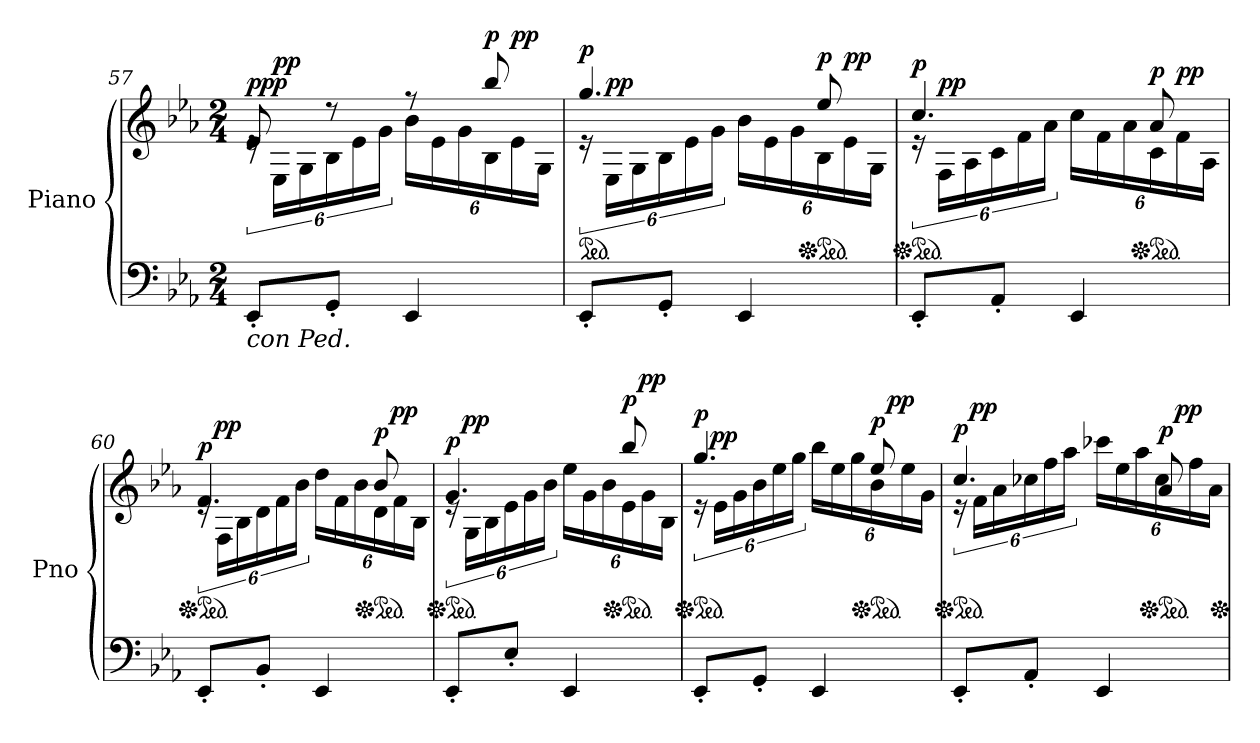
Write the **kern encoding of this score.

**kern	**kern	**dynam
*part1	*part1	*part1
*staff2	*staff1	*staff1/2
*I"Piano	*	*
*I'Pno	*	*
*clefF4	*clefG2	*
*k[b-e-a-]	*k[b-e-a-]	*
*M2/4	*M2/4	*
=57	=57	=57
*	*^	*
!LO:TX:b:i:t=con Ped.	!	!	!
!	!	!	!LO:DY:b=2
!	!	!	!LO:DY:n=1:a
8EE-'/L	8e-/	24re	pp p
!	!	!	!LO:DY:n=2:a
.	.	24E-\LL	pp
.	.	24G\	.
*	*	*Xbrackettup	*
8GG'/J	8r	24B-\	.
.	.	24e-\	.
.	.	24g\JJ	.
4EE-/	8r	24b-\LL	.
.	.	24e-\	.
.	.	24g\	.
!	!	!	!LO:DY:n=3:a
.	8bb-/	24B-\	p
!	!	!	!LO:DY:n=4:a
.	.	24e-\	pp
.	.	24G\JJ	.
!!LO:LB:g=z	!!
=58	=58	=58	=58
*	*ped	*	*
*	*	*brackettup	*
!	!	!	!LO:DY:a
8EE-'/L	4.gg/	24re	p
!	!	!	!LO:DY:a
.	.	24E-\LL	pp
.	.	24G\	.
*	*	*Xbrackettup	*
8GG'/J	.	24B-\	.
.	.	24e-\	.
.	.	24g\JJ	.
4EE-/	.	24b-\LL	.
.	.	24e-\	.
.	.	24g\	.
*	*Xped	*	*
*	*ped	*	*
!	!	!	!LO:DY:a
.	8ee-/	24B-\	p
!	!	!	!LO:DY:a
.	.	24e-\	pp
.	.	24G\JJ	.
=59	=59	=59	=59
*	*Xped	*	*
*	*ped	*	*
*	*	*brackettup	*
!	!	!	!LO:DY:a
8EE-'/L	4.cc/	24re	p
!	!	!	!LO:DY:a
.	.	24F\LL	pp
.	.	24A-\	.
*	*	*Xbrackettup	*
8AA-'/J	.	24c\	.
.	.	24f\	.
.	.	24a-\JJ	.
4EE-/	.	24cc\LL	.
.	.	24f\	.
.	.	24a-\	.
*	*Xped	*	*
*	*ped	*	*
!	!	!	!LO:DY:a
.	8a-/	24c\	p
!	!	!	!LO:DY:a
.	.	24f\	pp
.	.	24A-\JJ	.
=60	=60	=60	=60
*	*Xped	*	*
*	*ped	*	*
*	*	*brackettup	*
!	!	!	!LO:DY:a
8EE-'/L	4.f/	24re	p
!	!	!	!LO:DY:a
.	.	24F\LL	pp
.	.	24B-\	.
*	*	*Xbrackettup	*
8BB-'/J	.	24d\	.
.	.	24f\	.
.	.	24b-\JJ	.
4EE-/	.	24dd\LL	.
.	.	24f\	.
.	.	24b-\	.
*	*Xped	*	*
*	*ped	*	*
!	!	!	!LO:DY:a
.	8b-/	24d\	p
!	!	!	!LO:DY:a
.	.	24f\	pp
.	.	24B-\JJ	.
=61	=61	=61	=61
*	*Xped	*	*
*	*ped	*	*
*	*	*brackettup	*
!	!	!	!LO:DY:a
8EE-'/L	4.g/	24re	p
!	!	!	!LO:DY:a
.	.	24G\LL	pp
.	.	24B-\	.
*	*	*Xbrackettup	*
8E-'/J	.	24e-\	.
.	.	24g\	.
.	.	24b-\JJ	.
4EE-/	.	24ee-\LL	.
.	.	24g\	.
.	.	24b-\	.
*	*Xped	*	*
*	*ped	*	*
!	!	!	!LO:DY:a
.	8bb-/	24e-\	p
!	!	!	!LO:DY:a
.	.	24g\	pp
.	.	24B-\JJ	.
!!LO:LB:g=z	!!
=62	=62	=62	=62
*	*Xped	*	*
*	*ped	*	*
*	*	*brackettup	*
!	!	!	!LO:DY:a
8EE-'/L	4.gg/	24re	p
!	!	!	!LO:DY:a
.	.	24e-\LL	pp
.	.	24g\	.
*	*	*Xbrackettup	*
8GG'/J	.	24b-\	.
.	.	24ee-\	.
.	.	24gg\JJ	.
4EE-/	.	24bb-\LL	.
.	.	24ee-\	.
.	.	24gg\	.
*	*Xped	*	*
*	*ped	*	*
!	!	!	!LO:DY:a
.	8ee-/	24b-\	p
!	!	!	!LO:DY:a
.	.	24ee-\	pp
.	.	24g\JJ	.
=63	=63	=63	=63
*	*Xped	*	*
*	*ped	*	*
*	*	*brackettup	*
!	!	!	!LO:DY:a
8EE-'/L	4.cc/	24re	p
!	!	!	!LO:DY:a
.	.	24f\LL	pp
.	.	24a-\	.
*	*	*Xbrackettup	*
8AA-'/J	.	24cc-X\	.
.	.	24ff\	.
.	.	24aa-\JJ	.
4EE-/	.	24ccc-X\LL	.
.	.	24ee-\	.
.	.	24aa-\	.
*	*Xped	*	*
*	*ped	*	*
!	!	!	!LO:DY:a
.	8a-/	24cc-\	p
!	!	!	!LO:DY:a
.	.	24ff\	pp
.	.	24a-\JJ	.
*	*Xped	*	*
*	*v	*v	*
=	=	=
*-	*-	*-
